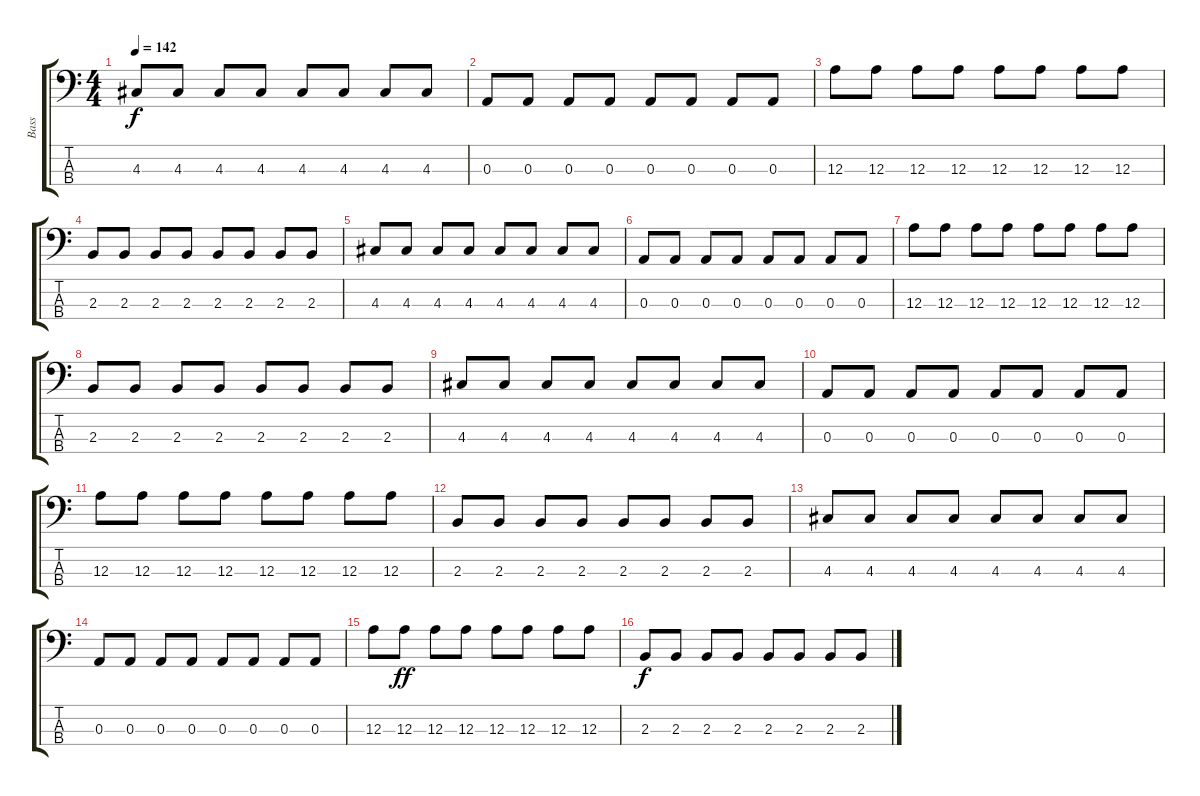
\track ("Bass " "Bass ") {instrument electricbasspick}
\staff {score tabs}
\tuning (G2 D2 A1 E1) {hide}
\ts (4 4)
\tempo 142
\clef f4
\ks c
4.3.8{dy f} 4.3.8 4.3.8 4.3.8 4.3.8 4.3.8 4.3.8 4.3.8 |
0.3.8 0.3.8 0.3.8 0.3.8 0.3.8 0.3.8 0.3.8 0.3.8 |
12.3.8 12.3.8 12.3.8 12.3.8 12.3.8 12.3.8 12.3.8 12.3.8 |
2.3.8 2.3.8 2.3.8 2.3.8 2.3.8 2.3.8 2.3.8 2.3.8 |
4.3.8 4.3.8 4.3.8 4.3.8 4.3.8 4.3.8 4.3.8 4.3.8 |
0.3.8 0.3.8 0.3.8 0.3.8 0.3.8 0.3.8 0.3.8 0.3.8 |
12.3.8 12.3.8 12.3.8 12.3.8 12.3.8 12.3.8 12.3.8 12.3.8 |
2.3.8 2.3.8 2.3.8 2.3.8 2.3.8 2.3.8 2.3.8 2.3.8 |
4.3.8 4.3.8 4.3.8 4.3.8 4.3.8 4.3.8 4.3.8 4.3.8 |
0.3.8 0.3.8 0.3.8 0.3.8 0.3.8 0.3.8 0.3.8 0.3.8 |
12.3.8 12.3.8 12.3.8 12.3.8 12.3.8 12.3.8 12.3.8 12.3.8 |
2.3.8 2.3.8 2.3.8 2.3.8 2.3.8 2.3.8 2.3.8 2.3.8 |
4.3.8 4.3.8 4.3.8 4.3.8 4.3.8 4.3.8 4.3.8 4.3.8 |
0.3.8 0.3.8 0.3.8 0.3.8 0.3.8 0.3.8 0.3.8 0.3.8 |
12.3.8 12.3.8{dy ff} 12.3.8 12.3.8 12.3.8 12.3.8 12.3.8 12.3.8 |
2.3.8{dy f} 2.3.8 2.3.8 2.3.8 2.3.8 2.3.8 2.3.8 2.3.8
